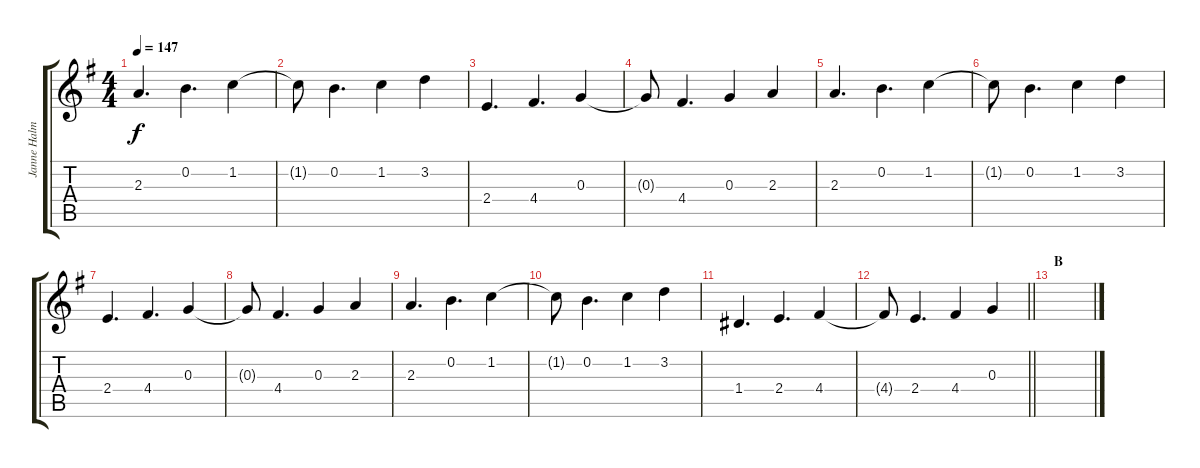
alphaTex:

\track ("Janne Halmkrona" "Janne Halm") {instrument distortionguitar}
\staff {score tabs}
\tuning (E4 B3 G3 D3 A2 E2) {hide}
\ts (4 4)
\tempo 147
\clef g2
\ks eminor
2.3.4{d dy f} 0.2.4{d} 1.2.4 |
1.2{t}.8 0.2.4{d} 1.2.4 3.2.4 |
2.4.4{d} 4.4.4{d} 0.3.4 |
0.3{t}.8 4.4.4{d} 0.3.4 2.3.4 |
2.3.4{d} 0.2.4{d} 1.2.4 |
1.2{t}.8 0.2.4{d} 1.2.4 3.2.4 |
2.4.4{d} 4.4.4{d} 0.3.4 |
0.3{t}.8 4.4.4{d} 0.3.4 2.3.4 |
2.3.4{d} 0.2.4{d} 1.2.4 |
1.2{t}.8 0.2.4{d} 1.2.4 3.2.4 |
1.4.4{d} 2.4.4{d} 4.4.4 |
\barLineRight lightlight
4.4{t}.8 2.4.4{d} 4.4.4 0.3.4 |
\section ("" "B")
